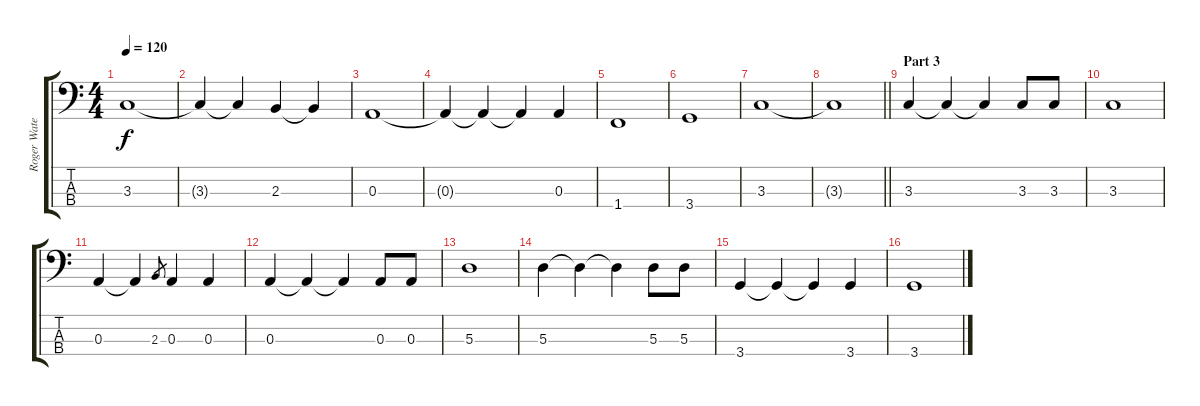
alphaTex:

\track ("Roger Waters (Bass)" "Roger Wate") {instrument electricbasspick}
\staff {score tabs}
\tuning (G2 D2 A1 E1) {hide}
\ts (4 4)
\tempo 120
\clef f4
\ks c
3.3.1{dy f} |
3.3{t}.4 3.3{t}.4 2.3.4 2.3{t}.4 |
0.3.1 |
0.3{t}.4 0.3{t}.4 0.3{t}.4 0.3.4 |
1.4.1 |
3.4.1 |
3.3.1 |
\barLineRight lightlight
3.3{t}.1 |
\section ("" "Part 3")
3.3.4 3.3{t}.4 3.3{t}.4 3.3.8 3.3.8 |
3.3.1 |
0.3.4 0.3{t}.4 2.3.8{gr} 0.3.4 0.3.4 |
0.3.4 0.3{t}.4 0.3{t}.4 0.3.8 0.3.8 |
5.3.1 |
5.3.4 5.3{t}.4 5.3{t}.4 5.3.8 5.3.8 |
3.4.4 3.4{t}.4 3.4{t}.4 3.4.4 |
3.4.1
